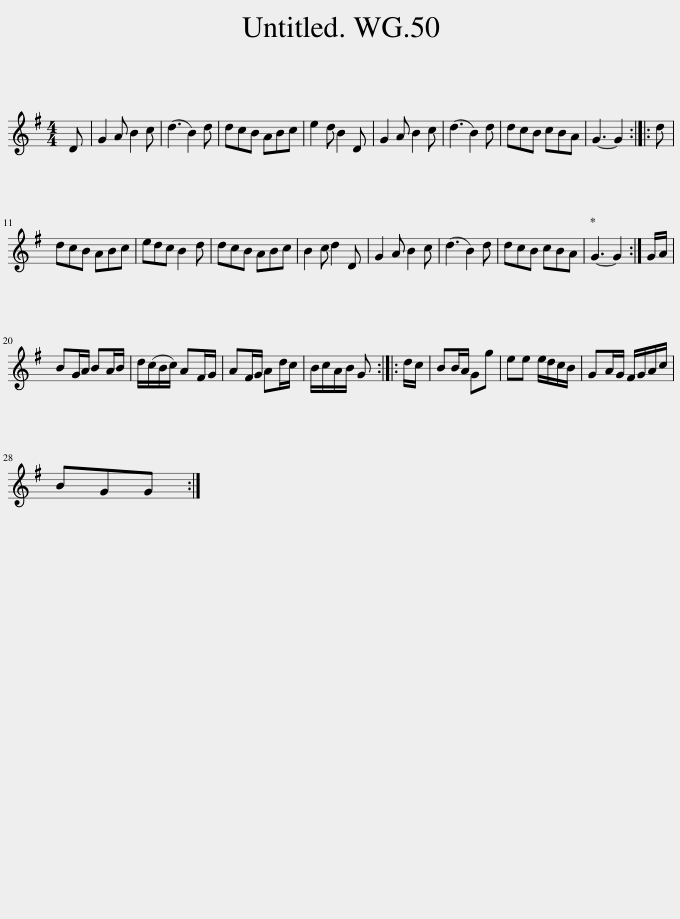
X:1
L:1/8
M:4/4
I:linebreak $
K:G
V:1 treble
V:1
 D | G2 A B2 c | (d3 B2) d | dcB ABc | e2 d B2 D | %5
 G2 A B2 c | (d3 B2) d | dcB cBA | G3- G2 :: d |$ %10
 dcB ABc | edc B2 d | dcB ABc | B2 c d2 D | G2 A B2 c | %15
 (d3 B2) d | dcB cBA | G3- G2 :| G/A/ |$ BG/A/ BA/B/ | %20
 d/(c/B/c/) AF/G/ | AF/G/ Ad/c/ | B/c/A/B/ G :: d/c/ | BB/A/ Gg | %25
 ee e/d/c/B/ | GA/G/ F/G/A/c/ |$ BGG :| %28
